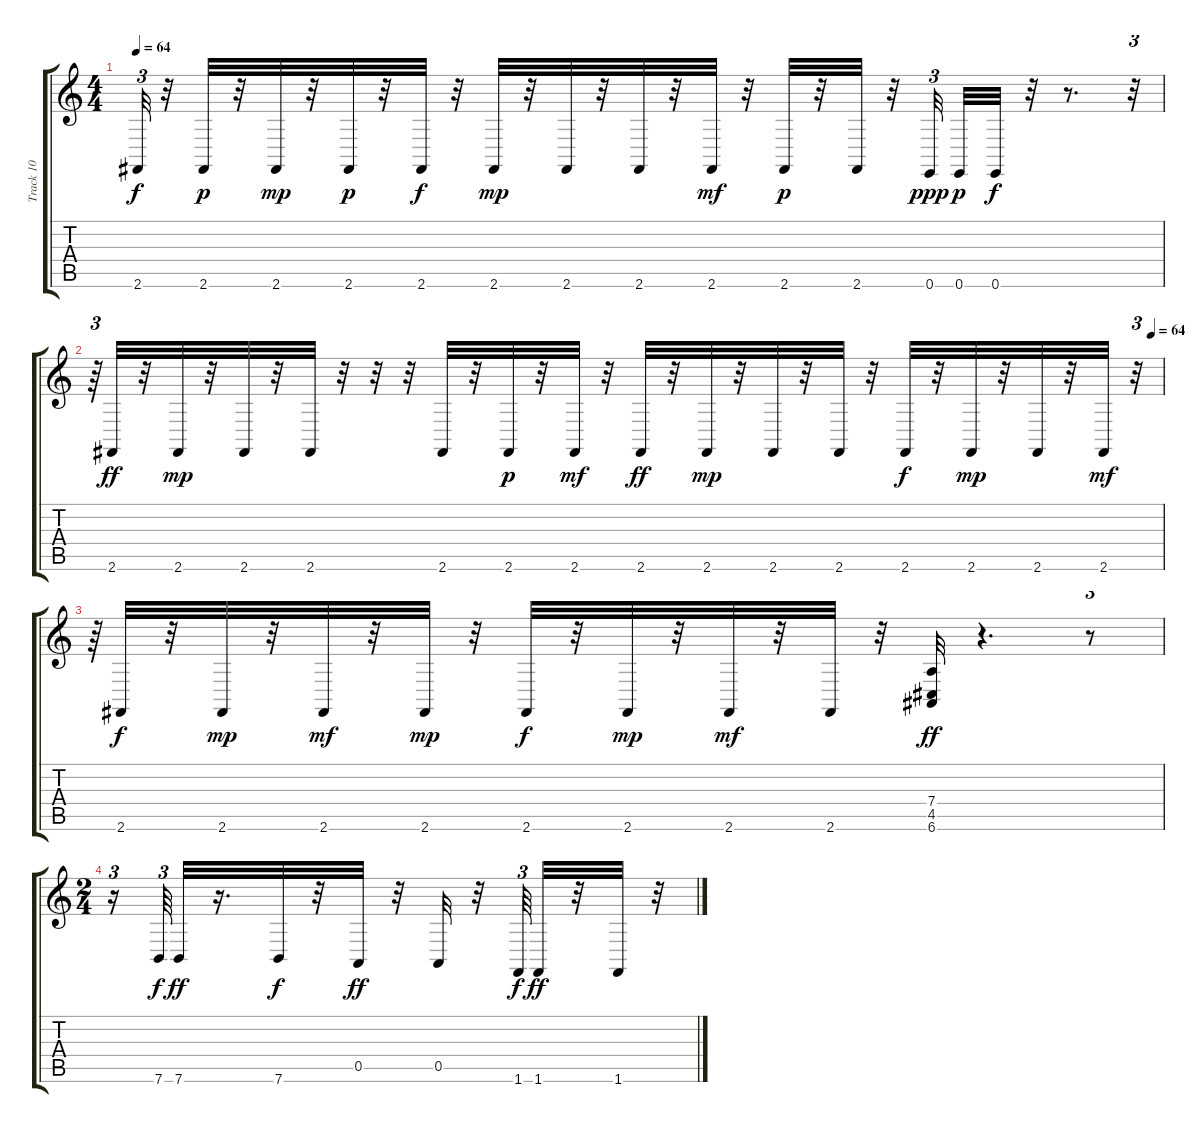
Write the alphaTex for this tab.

\track ("Track 10" "Track 10") {instrument melodictom}
\staff {score tabs}
\tuning (E4 B3 G3 D3 A2 E2) {hide}
\ts (4 4)
\tempo 64
\clef g2
\ks c
2.6{t}.32{tu (3 2) dy f} r.32 2.6.32{dy p} r.32 2.6.32{dy mp} r.32 2.6.32{dy p} r.32 2.6.32{dy f} r.32 2.6.32{dy mp} r.32 2.6.32 r.32 2.6.32 r.32 2.6.32{dy mf} r.32 2.6.32{dy p} r.32 2.6.32 r.32 0.6.32{tu (3 2) dy ppp beam splitsecondary} 0.6.32{dy p} 0.6.32{dy f} r.32 r.8{d} r.32{tu (3 2)} |
\tempo (64 0.9895833333333334)
r.64{tu (3 2)} 2.6.32{dy ff} r.32 2.6.32{dy mp} r.32 2.6.32 r.32 2.6.32 r.32 r.32 r.32 2.6.32 r.32 2.6.32{dy p} r.32 2.6.32{dy mf} r.32 2.6.32{dy ff} r.32 2.6.32{dy mp} r.32 2.6.32 r.32 2.6.32 r.32 2.6.32{dy f} r.32 2.6.32{dy mp} r.32 2.6.32 r.32 2.6.32{dy mf} r.32{tu (3 2)} |
r.64{tu (3 2)} 2.6.32{dy f} r.32 2.6.32{dy mp} r.32 2.6.32{dy mf} r.32 2.6.32{dy mp} r.32 2.6.32{dy f} r.32 2.6.32{dy mp} r.32 2.6.32{dy mf} r.32 2.6.32 r.32 (7.4 4.5 6.6).32{dy ff} r.4{d} r.8{tu (3 2)} |
\ts (2 4)
r.16{tu (3 2)} 7.6.64{tu (3 2) dy f} 7.6.32{dy ff} r.16{d} 7.6.32{dy f} r.32 0.5.32{dy ff} r.32 0.5.32 r.32 1.6.64{tu (3 2) dy f} 1.6.32{dy ff} r.32 1.6.32 r.32
